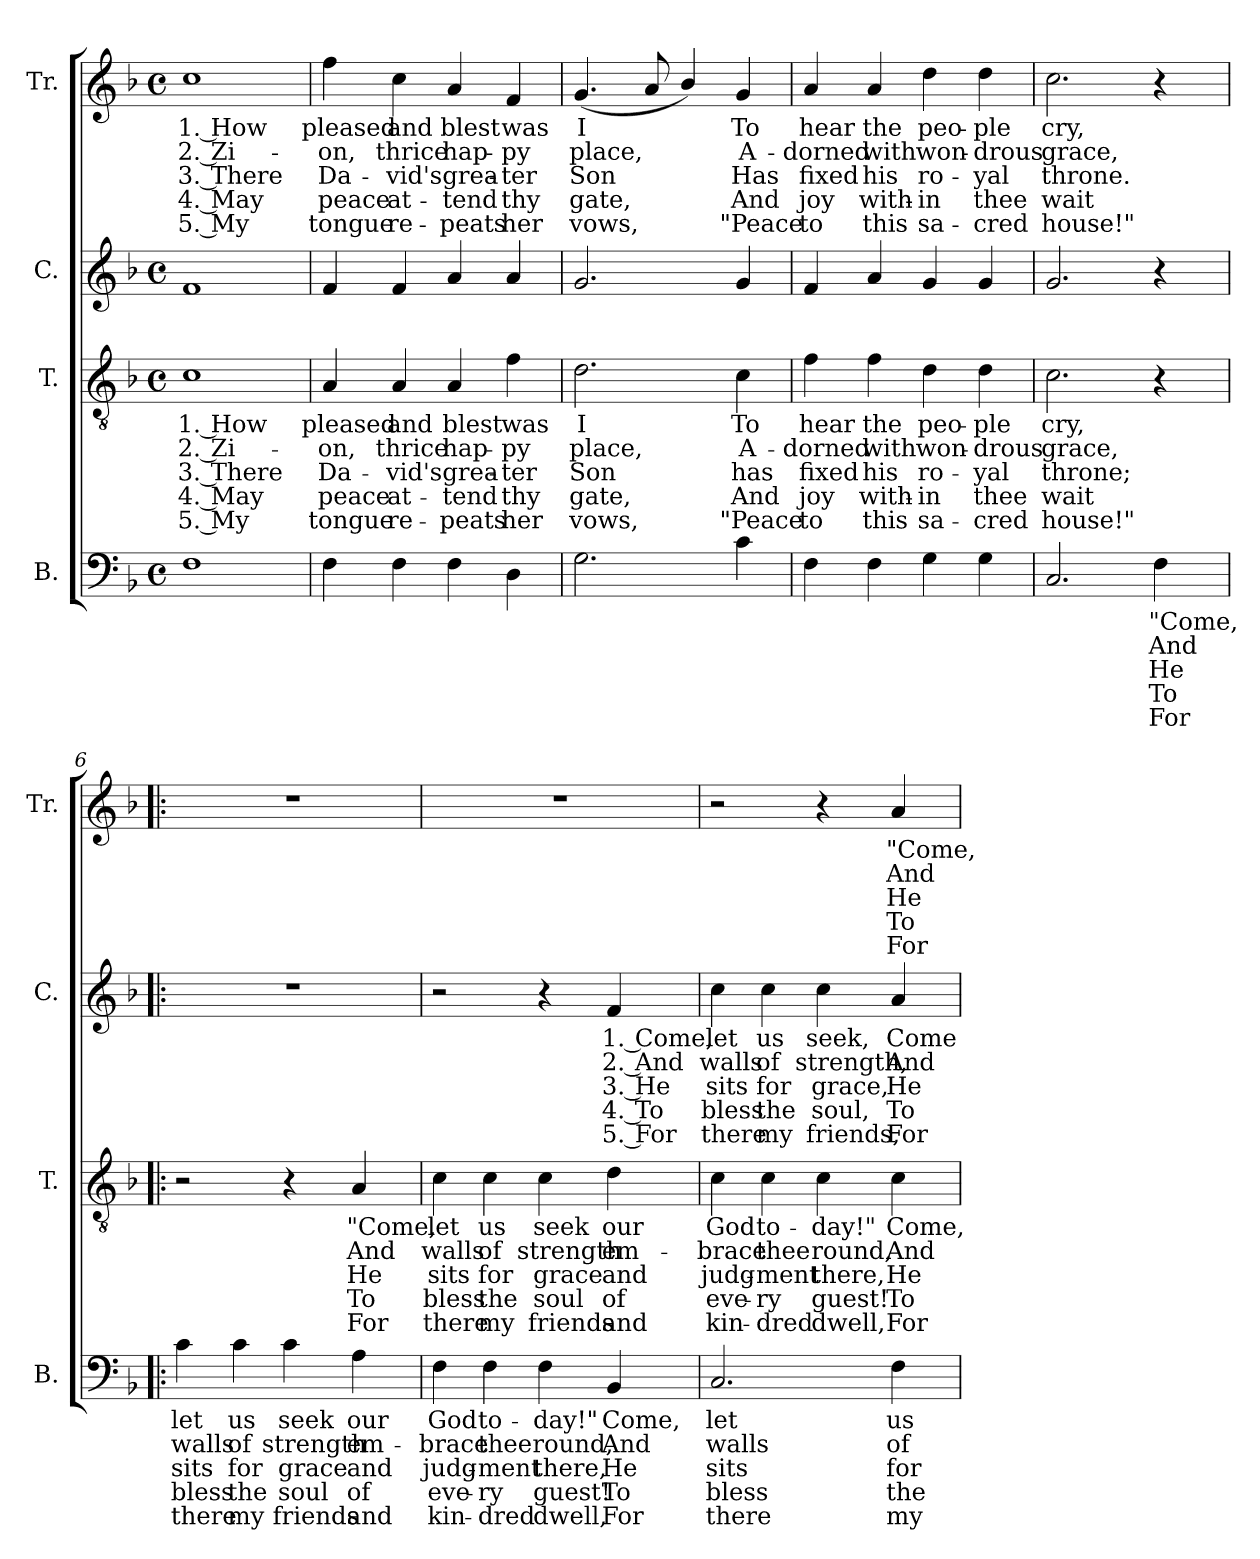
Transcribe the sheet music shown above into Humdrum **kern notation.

**kern	**text	**text	**text	**text	**text	**kern	**text	**text	**text	**text	**text	**kern	**text	**text	**text	**text	**text	**kern	**text	**text	**text	**text	**text
*part4	*part4	*part4	*part4	*part4	*part4	*part3	*part3	*part3	*part3	*part3	*part3	*part2	*part2	*part2	*part2	*part2	*part2	*part1	*part1	*part1	*part1	*part1	*part1
*staff4	*staff4	*staff4	*staff4	*staff4	*staff4	*staff3	*staff3	*staff3	*staff3	*staff3	*staff3	*staff2	*staff2	*staff2	*staff2	*staff2	*staff2	*staff1	*staff1	*staff1	*staff1	*staff1	*staff1
*I"B.	*	*	*	*	*	*I"T.	*	*	*	*	*	*I"C.	*	*	*	*	*	*I"Tr.	*	*	*	*	*
*I'B.	*	*	*	*	*	*I'T.	*	*	*	*	*	*I'C.	*	*	*	*	*	*I'Tr.	*	*	*	*	*
*clefF4	*	*	*	*	*	*clefGv2	*	*	*	*	*	*clefG2	*	*	*	*	*	*clefG2	*	*	*	*	*
*k[b-]	*	*	*	*	*	*k[b-]	*	*	*	*	*	*k[b-]	*	*	*	*	*	*k[b-]	*	*	*	*	*
*M4/4	*	*	*	*	*	*M4/4	*	*	*	*	*	*M4/4	*	*	*	*	*	*M4/4	*	*	*	*	*
*met(c)	*	*	*	*	*	*met(c)	*	*	*	*	*	*met(c)	*	*	*	*	*	*met(c)	*	*	*	*	*
*MM140	*	*	*	*	*	*MM140	*	*	*	*	*	*MM140	*	*	*	*	*	*MM140	*	*	*	*	*
=1	=1	=1	=1	=1	=1	=1	=1	=1	=1	=1	=1	=1	=1	=1	=1	=1	=1	=1	=1	=1	=1	=1	=1
1F	.	.	.	.	.	1c	1. How	2. Zi-	3. There	4. May	5. My	1f	.	.	.	.	.	1cc	1. How	2. Zi-	3. There	4. May	5. My
=2	=2	=2	=2	=2	=2	=2	=2	=2	=2	=2	=2	=2	=2	=2	=2	=2	=2	=2	=2	=2	=2	=2	=2
4F\	.	.	.	.	.	4A/	pleased	-on,	Da-	peace	tongue	4f/	.	.	.	.	.	4ff\	pleased	-on,	Da-	peace	tongue
4F\	.	.	.	.	.	4A/	and	thrice	-vid's	at-	re-	4f/	.	.	.	.	.	4cc\	and	thrice	-vid's	at-	re-
4F\	.	.	.	.	.	4A/	blest	hap-	grea-	-tend	-peats	4a/	.	.	.	.	.	4a/	blest	hap-	grea-	-tend	-peats
4D\	.	.	.	.	.	4f\	was	-py	-ter	thy	her	4a/	.	.	.	.	.	4f/	was	-py	-ter	thy	her
=3	=3	=3	=3	=3	=3	=3	=3	=3	=3	=3	=3	=3	=3	=3	=3	=3	=3	=3	=3	=3	=3	=3	=3
2.G\	.	.	.	.	.	2.d\	I	place,	Son	gate,	vows,	2.g/	.	.	.	.	.	(4.g/	I	place,	Son	gate,	vows,
.	.	.	.	.	.	.	.	.	.	.	.	.	.	.	.	.	.	8a/	.	.	.	.	.
.	.	.	.	.	.	.	.	.	.	.	.	.	.	.	.	.	.	4b-/)	.	.	.	.	.
4c\	.	.	.	.	.	4c\	To	A-	has	And	"Peace	4g/	.	.	.	.	.	4g/	To	A-	Has	And	"Peace
=4	=4	=4	=4	=4	=4	=4	=4	=4	=4	=4	=4	=4	=4	=4	=4	=4	=4	=4	=4	=4	=4	=4	=4
4F\	.	.	.	.	.	4f\	hear	-dorned	fixed	joy	to	4f/	.	.	.	.	.	4a/	hear	-dorned	fixed	joy	to
4F\	.	.	.	.	.	4f\	the	with	his	with-	this	4a/	.	.	.	.	.	4a/	the	with	his	with-	this
4G\	.	.	.	.	.	4d\	peo-	won-	ro-	-in	sa-	4g/	.	.	.	.	.	4dd\	peo-	won-	ro-	-in	sa-
4G\	.	.	.	.	.	4d\	-ple	-drous	-yal	thee	-cred	4g/	.	.	.	.	.	4dd\	-ple	-drous	-yal	thee	-cred
=5	=5	=5	=5	=5	=5	=5	=5	=5	=5	=5	=5	=5	=5	=5	=5	=5	=5	=5	=5	=5	=5	=5	=5
2.C/	.	.	.	.	.	2.c\	cry,	grace,	throne;	wait	house!"	2.g/	.	.	.	.	.	2.cc\	cry,	grace,	throne.	wait	house!"
4F\	"Come,	And	He	To	For	4r	.	.	.	.	.	4r	.	.	.	.	.	4r	.	.	.	.	.
=6!|:	=6!|:	=6!|:	=6!|:	=6!|:	=6!|:	=6!|:	=6!|:	=6!|:	=6!|:	=6!|:	=6!|:	=6!|:	=6!|:	=6!|:	=6!|:	=6!|:	=6!|:	=6!|:	=6!|:	=6!|:	=6!|:	=6!|:	=6!|:
4c\	let	walls	sits	bless	there	2r	.	.	.	.	.	1r	.	.	.	.	.	1r	.	.	.	.	.
4c\	us	of	for	the	my	.	.	.	.	.	.	.	.	.	.	.	.	.	.	.	.	.	.
4c\	seek	strength	grace	soul	friends	4r	.	.	.	.	.	.	.	.	.	.	.	.	.	.	.	.	.
4A\	our	em-	and	of	and	4A/	"Come,	And	He	To	For	.	.	.	.	.	.	.	.	.	.	.	.
!!LO:LB:g=z
=7	=7	=7	=7	=7	=7	=7	=7	=7	=7	=7	=7	=7	=7	=7	=7	=7	=7	=7	=7	=7	=7	=7	=7
4F\	God	-brace	judg-	eve-	kin-	4c\	let	walls	sits	bless	there	2r	.	.	.	.	.	1r	.	.	.	.	.
4F\	to-	thee	-ment	-ry	-dred	4c\	us	of	for	the	my	.	.	.	.	.	.	.	.	.	.	.	.
4F\	-day!"	round,	there,	guest!	dwell,	4c\	seek	strength	grace	soul	friends	4r	.	.	.	.	.	.	.	.	.	.	.
4BB-/	Come,	And	He	To	For	4d\	our	em-	and	of	and	4f/	1. Come,	2. And	3. He	4. To	5. For	.	.	.	.	.	.
=8	=8	=8	=8	=8	=8	=8	=8	=8	=8	=8	=8	=8	=8	=8	=8	=8	=8	=8	=8	=8	=8	=8	=8
2.C/	let	walls	sits	bless	there	4c\	God	-brace	judg-	eve-	kin-	4cc\	let	walls	sits	bless	there	2r	.	.	.	.	.
.	.	.	.	.	.	4c\	to-	thee	-ment	-ry	-dred	4cc\	us	of	for	the	my	.	.	.	.	.	.
.	.	.	.	.	.	4c\	-day!"	round,	there,	guest!	dwell,	4cc\	seek,	strength,	grace,	soul,	friends,	4r	.	.	.	.	.
4F\	us	of	for	the	my	4c\	Come,	And	He	To	For	4a/	Come	And	He	To	For	4a/	"Come,	And	He	To	For
=	=	=	=	=	=	=	=	=	=	=	=	=	=	=	=	=	=	=	=	=	=	=	=
*-	*-	*-	*-	*-	*-	*-	*-	*-	*-	*-	*-	*-	*-	*-	*-	*-	*-	*-	*-	*-	*-	*-	*-
